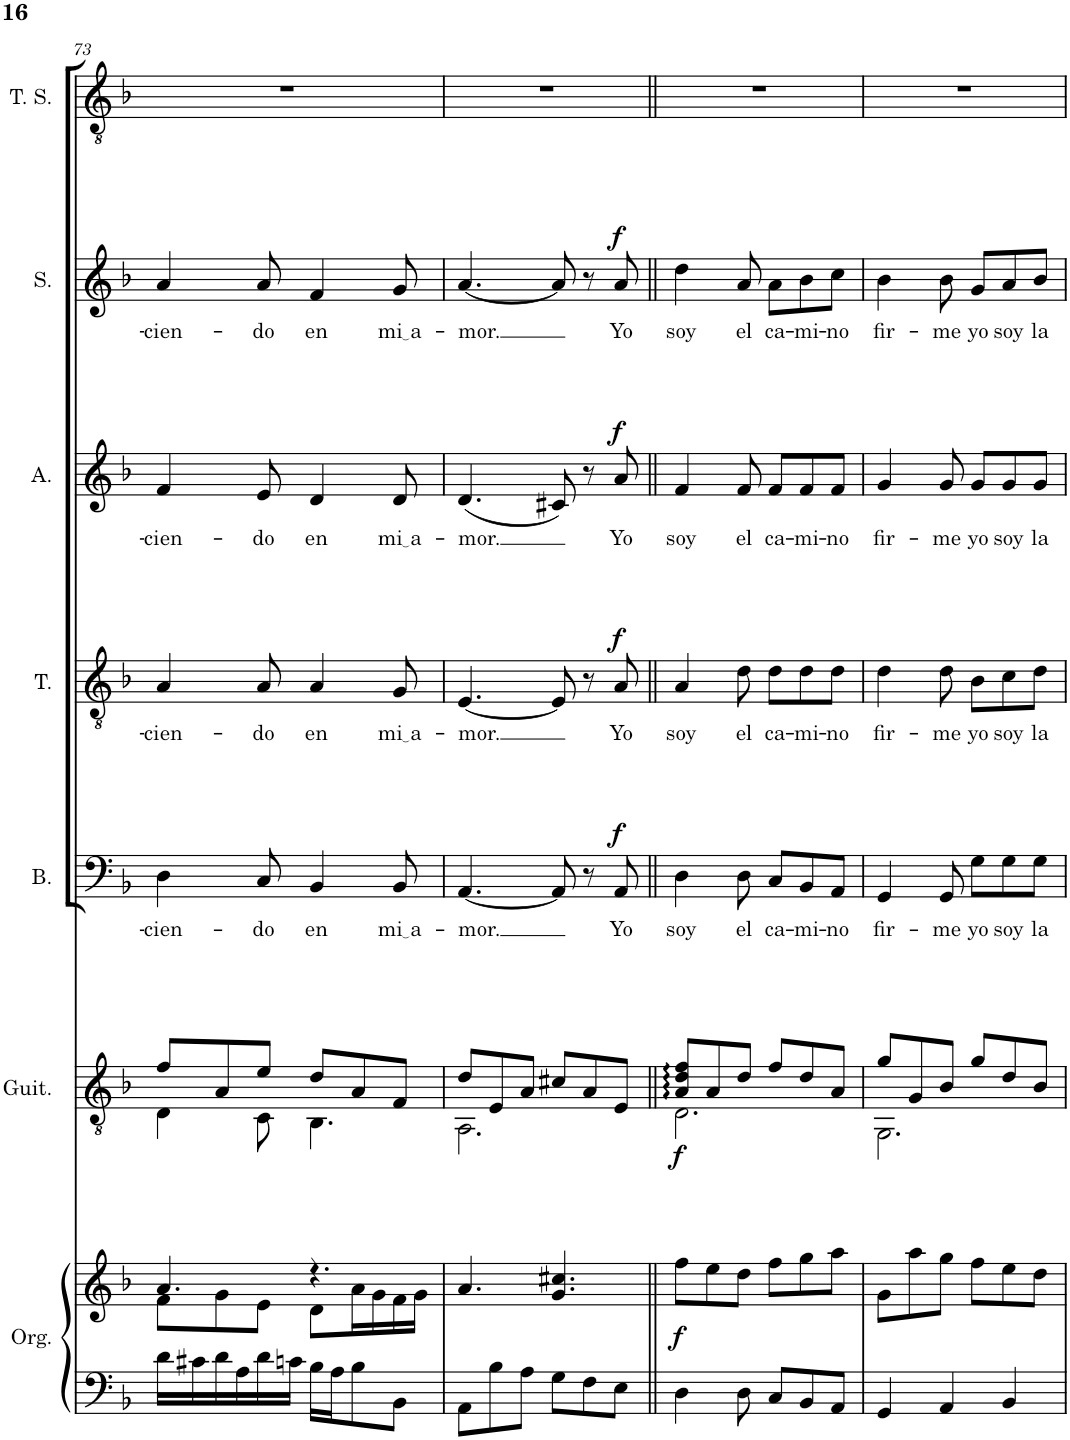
**kern	**kern	**dynam	**kern	**dynam	**kern	**text	**dynam	**kern	**text	**dynam	**kern	**text	**dynam	**kern	**text	**dynam	**kern
*part7	*part7	*part7	*part6	*part6	*part5	*part5	*part5	*part4	*part4	*part4	*part3	*part3	*part3	*part2	*part2	*part2	*part1
*staff8	*staff7	*staff7/8	*staff6	*staff6	*staff5	*staff5	*staff5	*staff4	*staff4	*staff4	*staff3	*staff3	*staff3	*staff2	*staff2	*staff2	*staff1
*I"Órgano	*	*	*I"Guitarra acústica	*	*I"Bajo	*	*	*I"Tenor	*	*	*I"Alto	*	*	*I"Soprano	*	*	*I"Tenor Solista
*	*	*	*I'Guit.	*	*I'B.	*	*	*I'T.	*	*	*I'A.	*	*	*I'S.	*	*	*I'T. S.
!!LO:PB:g=z
*clefF4	*clefG2	*	*clefGv2	*	*clefF4	*	*	*clefGv2	*	*	*clefG2	*	*	*clefG2	*	*	*clefGv2
*k[b-]	*k[b-]	*	*k[b-]	*	*k[b-]	*	*	*k[b-]	*	*	*k[b-]	*	*	*k[b-]	*	*	*k[b-]
*M6/8	*M6/8	*	*M6/8	*	*M6/8	*	*	*M6/8	*	*	*M6/8	*	*	*M6/8	*	*	*M6/8
=73	=73	=73	=73	=73	=73	=73	=73	=73	=73	=73	=73	=73	=73	=73	=73	=73	=73
*	*^	*	*^	*	*	*	*	*	*	*	*	*	*	*	*	*	*
!	!	!	!	!	!	!	!	!LO:LY:b	!	!	!LO:LY:b	!	!	!LO:LY:b	!	!	!LO:LY:b	!	!
16d\LL	4.a/	8f\L	.	8f/L	4D\	.	4D\	-cien-	.	4A/	-cien-	.	4f/	-cien-	.	4a/	-cien-	.	2.r
16c#X\	.	.	.	.	.	.	.	.	.	.	.	.	.	.	.	.	.	.	.
16d\	.	8g\	.	8A/	.	.	.	.	.	.	.	.	.	.	.	.	.	.	.
16A\	.	.	.	.	.	.	.	.	.	.	.	.	.	.	.	.	.	.	.
!	!	!	!	!	!	!	!	!LO:LY:b	!	!	!LO:LY:b	!	!	!LO:LY:b	!	!	!LO:LY:b	!	!
16d\	.	8e\J	.	8e/J	8C\	.	8C/	-do	.	8A/	-do	.	8e/	-do	.	8a/	-do	.	.
16cn\JJ	.	.	.	.	.	.	.	.	.	.	.	.	.	.	.	.	.	.	.
!	!	!	!	!	!	!	!	!LO:LY:b	!	!	!LO:LY:b	!	!	!LO:LY:b	!	!	!LO:LY:b	!	!
16B-\LL	4.r	8d\L	.	8d/L	4.BB-\	.	4BB-/	en	.	4A/	en	.	4d/	en	.	4f/	en	.	.
16A\J	.	.	.	.	.	.	.	.	.	.	.	.	.	.	.	.	.	.	.
8B-\	.	16a\L	.	8A/	.	.	.	.	.	.	.	.	.	.	.	.	.	.	.
.	.	16g\	.	.	.	.	.	.	.	.	.	.	.	.	.	.	.	.	.
!	!	!	!	!	!	!	!	!LO:LY:b	!	!	!LO:LY:b	!	!	!LO:LY:b	!	!	!LO:LY:b	!	!
8BB-\J	.	16f\	.	8F/J	.	.	8BB-/	mi a	.	8G/	mi a	.	8d/	mi a	.	8g/	mi a	.	.
.	.	16g\JJ	.	.	.	.	.	.	.	.	.	.	.	.	.	.	.	.	.
=74	=74	=74	=74	=74	=74	=74	=74	=74	=74	=74	=74	=74	=74	=74	=74	=74	=74	=74	=74
!	!	!	!	!	!	!	!	!LO:LY:b	!	!	!LO:LY:b	!	!	!LO:LY:b	!	!	!LO:LY:b	!	!
*	*v	*v	*	*	*	*	*	*	*	*	*	*	*	*	*	*	*	*	*
8AA\L	4.a/	.	8d/L	2.AA\	.	[4.AA/	-mor.	.	[4.E/	-mor.	.	(4.d/	-mor.	.	[4.a/	-mor.	.	2.r
8B-\	.	.	8E/	.	.	.	.	.	.	.	.	.	.	.	.	.	.	.
8A\J	.	.	8A/J	.	.	.	.	.	.	.	.	.	.	.	.	.	.	.
8G\L	4.g/ 4.cc#X/	.	8c#X/L	.	.	8AA/]	.	.	8E/]	.	.	8c#X/)	.	.	8a/]	.	.	.
8F\	.	.	8A/	.	.	8r	.	.	8r	.	.	8r	.	.	8r	.	.	.
!	!	!	!	!	!	!	!LO:LY:b	!LO:DY:a	!	!LO:LY:b	!LO:DY:a	!	!LO:LY:b	!LO:DY:a	!	!LO:LY:b	!LO:DY:a	!
8E\J	.	.	8E/J	.	.	8AA/	Yo	f	8A/	Yo	f	8a/	Yo	f	8a/	Yo	f	.
=75||	=75||	=75||	=75||	=75||	=75||	=75||	=75||	=75||	=75||	=75||	=75||	=75||	=75||	=75||	=75||	=75||	=75||	=75||
!	!	!LO:DY:b	!	!	!LO:DY:b	!	!LO:LY:b	!	!	!LO:LY:b	!	!	!LO:LY:b	!	!	!LO:LY:b	!	!
4D\	8ff\L	f	8A/ 8d/ 8f/L	2.D\	f	4D\	soy	.	4A/	soy	.	4f/	soy	.	4dd\	soy	.	2.r
.	8ee\	.	8A/	.	.	.	.	.	.	.	.	.	.	.	.	.	.	.
!	!	!	!	!	!	!	!LO:LY:b	!	!	!LO:LY:b	!	!	!LO:LY:b	!	!	!LO:LY:b	!	!
8D\	8dd\J	.	8d/J	.	.	8D\	el	.	8d\	el	.	8f/	el	.	8a/	el	.	.
!	!	!	!	!	!	!	!LO:LY:b	!	!	!LO:LY:b	!	!	!LO:LY:b	!	!	!LO:LY:b	!	!
8C/L	8ff\L	.	8f/L	.	.	8C/L	ca-	.	8d\L	ca-	.	8f/L	ca-	.	8a\L	ca-	.	.
!	!	!	!	!	!	!	!LO:LY:b	!	!	!LO:LY:b	!	!	!LO:LY:b	!	!	!LO:LY:b	!	!
8BB-/	8gg\	.	8d/	.	.	8BB-/	-mi-	.	8d\	-mi-	.	8f/	-mi-	.	8b-\	-mi-	.	.
!	!	!	!	!	!	!	!LO:LY:b	!	!	!LO:LY:b	!	!	!LO:LY:b	!	!	!LO:LY:b	!	!
8AA/J	8aa\J	.	8A/J	.	.	8AA/J	-no	.	8d\J	-no	.	8f/J	-no	.	8cc\J	-no	.	.
=76	=76	=76	=76	=76	=76	=76	=76	=76	=76	=76	=76	=76	=76	=76	=76	=76	=76	=76
!	!	!	!	!	!	!	!LO:LY:b	!	!	!LO:LY:b	!	!	!LO:LY:b	!	!	!LO:LY:b	!	!
4GG/	8g\L	.	8g/L	2.GG\	.	4GG/	fir-	.	4d\	fir-	.	4g/	fir-	.	4b-\	fir-	.	2.r
.	8aa\	.	8G/	.	.	.	.	.	.	.	.	.	.	.	.	.	.	.
!	!	!	!	!	!	!	!LO:LY:b	!	!	!LO:LY:b	!	!	!LO:LY:b	!	!	!LO:LY:b	!	!
4AA/	8gg\J	.	8B-/J	.	.	8GG/	-me	.	8d\	-me	.	8g/	-me	.	8b-\	-me	.	.
!	!	!	!	!	!	!	!LO:LY:b	!	!	!LO:LY:b	!	!	!LO:LY:b	!	!	!LO:LY:b	!	!
.	8ff\L	.	8g/L	.	.	8G\L	yo	.	8B-\L	yo	.	8g/L	yo	.	8g/L	yo	.	.
!	!	!	!	!	!	!	!LO:LY:b	!	!	!LO:LY:b	!	!	!LO:LY:b	!	!	!LO:LY:b	!	!
4BB-/	8ee\	.	8d/	.	.	8G\	soy	.	8c\	soy	.	8g/	soy	.	8a/	soy	.	.
!	!	!	!	!	!	!	!LO:LY:b	!	!	!LO:LY:b	!	!	!LO:LY:b	!	!	!LO:LY:b	!	!
.	8dd\J	.	8B-/J	.	.	8G\J	la	.	8d\J	la	.	8g/J	la	.	8b-/J	la	.	.
*	*	*	*v	*v	*	*	*	*	*	*	*	*	*	*	*	*	*	*
=	=	=	=	=	=	=	=	=	=	=	=	=	=	=	=	=	=
*-	*-	*-	*-	*-	*-	*-	*-	*-	*-	*-	*-	*-	*-	*-	*-	*-	*-
